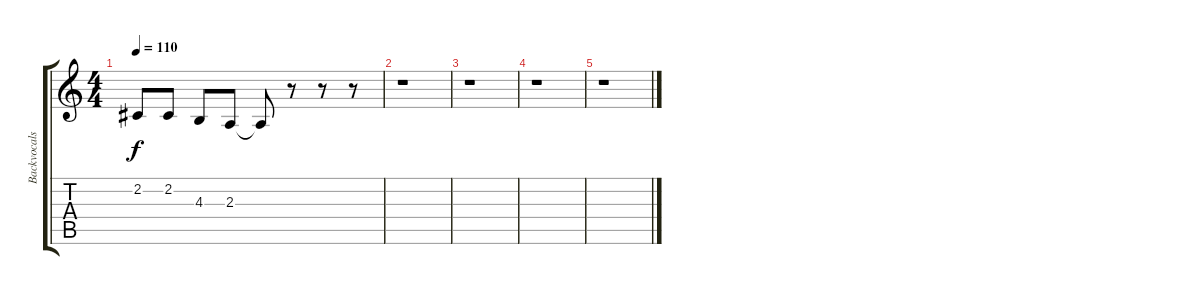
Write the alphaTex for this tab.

\track ("Backvocals (Mike Shinoda)" "Backvocals") {instrument harmonica}
\staff {score tabs}
\tuning (E4 B3 G3 D3 A2 E2) {hide}
\ts (4 4)
\tempo 110
\clef g2
\ks c
2.2{t}.8{dy f} 2.2.8 4.3.8 2.3.8 2.3{t}.8 r.8 r.8 r.8 |
r.1 |
r.1 |
r.1 |
r.1
